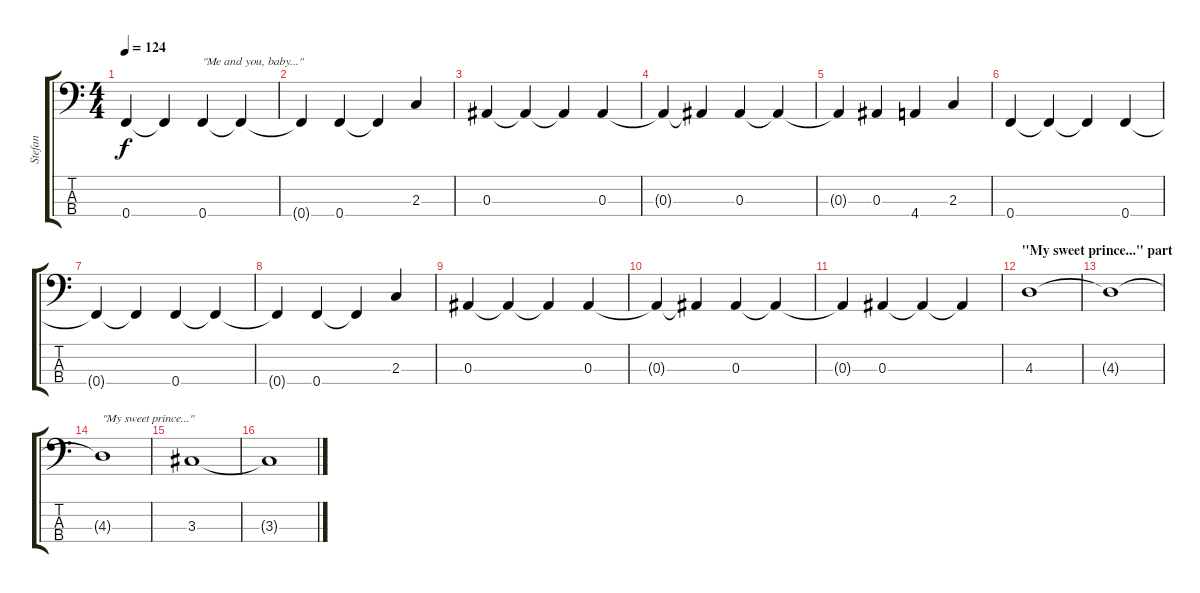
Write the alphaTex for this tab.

\track ("Stefan " "Stefan ") {instrument electricbassfinger}
\staff {score tabs}
\tuning (Ab2 Eb2 Bb1 F1) {hide}
\ts (4 4)
\tempo 124
\clef f4
\ks c
0.4{t}.4{dy f} 0.4{t}.4 0.4.4{txt "\"Me and you, baby...\""} 0.4{t}.4 |
0.4{t}.4 0.4.4 0.4{t}.4 2.3.4 |
0.3.4 0.3{t}.4 0.3{t}.4 0.3.4 |
0.3{t}.4 0.3{t}.4 0.3.4 0.3{t}.4 |
0.3{t}.4 0.3.4 4.4.4 2.3.4 |
0.4.4 0.4{t}.4 0.4{t}.4 0.4.4 |
0.4{t}.4 0.4{t}.4 0.4.4 0.4{t}.4 |
0.4{t}.4 0.4.4 0.4{t}.4 2.3.4 |
0.3.4 0.3{t}.4 0.3{t}.4 0.3.4 |
0.3{t}.4 0.3{t}.4 0.3.4 0.3{t}.4 |
0.3{t}.4 0.3.4 0.3{t}.4 0.3{t}.4 |
\section ("" "\"My sweet prince...\" part")
4.3.1 |
4.3{t}.1 |
4.3{t}.1{txt "\"My sweet prince...\""} |
3.3.1 |
3.3{t}.1
